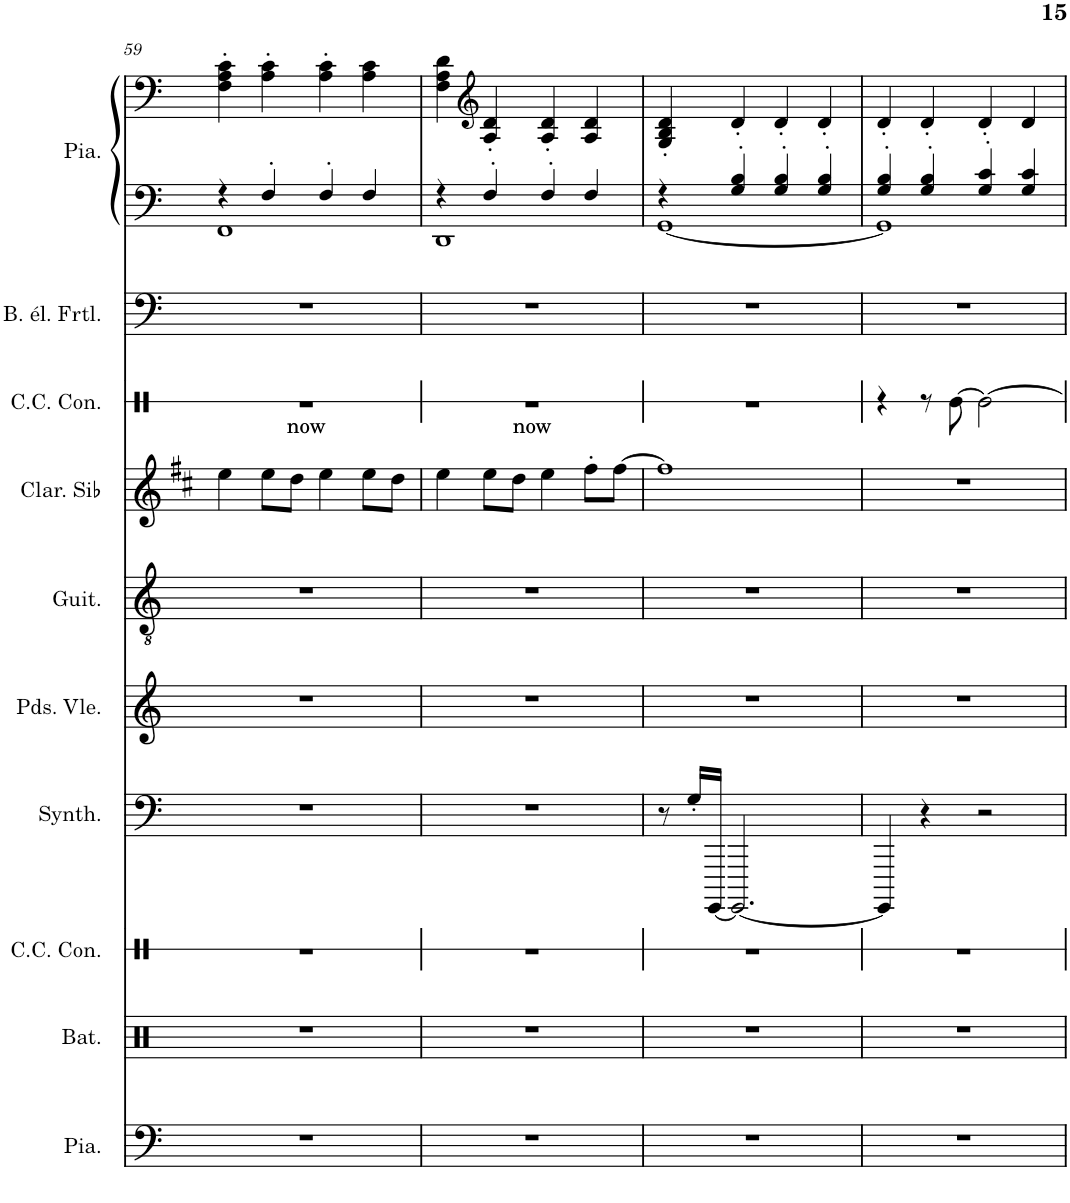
**kern	**kern	**kern	**kern	**kern	**kern	**kern	**kern	**text	**kern	**kern	**kern
*part10	*part9	*part8	*part7	*part6	*part5	*part4	*part3	*part3	*part2	*part1	*part1
*staff11	*staff10	*staff9	*staff8	*staff7	*staff6	*staff5	*staff4	*staff4	*staff3	*staff2	*staff1
*I"Piano	*I"Batterie	*I"Caisse claire de concert	*I"Synthétiseur Pad	*I"Pardessus de viole	*I"Guitare acoustique	*I"Clarinette en Sib	*I"Caisse claire de concert	*	*I"Basse électrique fretless	*I"Piano, Stay	*
*I'Pia.	*I'Bat.	*I'C.C. Con.	*I'Synth.	*I'Pds. Vle.	*I'Guit.	*I'Clar. Sib	*I'C.C. Con.	*	*I'B. él. Frtl.	*I'Pia.	*
!!LO:PB:g=z
*clefF4	*clefX	*clefX	*clefF4	*clefG2	*clefGv2	*clefG2	*clefX	*	*clefF4	*clefF4	*clefG2
*	*	*	*	*	*	*Trd1c2	*	*	*Trd7c12	*	*
*k[]	*k[]	*k[]	*k[]	*k[]	*k[]	*k[f#c#]	*k[]	*	*k[]	*k[]	*k[]
*M4/4	*M4/4	*M4/4	*M4/4	*M4/4	*M4/4	*M4/4	*M4/4	*	*M4/4	*M4/4	*M4/4
=59	=59	=59	=59	=59	=59	=59	=59	=59	=59	=59	=59
*	*	*	*	*	*	*	*	*	*	*^	*
1r	1r	1r	1r	1r	1r	4ee\	1r	now	1r	4r	1FF	4F\' 4A\' 4c\'
.	.	.	.	.	.	8ee\L	.	.	.	4F'/	.	4A\' 4c\'
.	.	.	.	.	.	8dd\J	.	.	.	.	.	.
.	.	.	.	.	.	4ee\	.	.	.	4F'/	.	4A\' 4c\'
.	.	.	.	.	.	8ee\L	.	.	.	4F/	.	4A\ 4c\
.	.	.	.	.	.	8dd\J	.	.	.	.	.	.
=60	=60	=60	=60	=60	=60	=60	=60	=60	=60	=60	=60	=60
1r	1r	1r	1r	1r	1r	4ee\	1r	now	1r	4r	1DD	4F\ 4A\ 4d\
*	*	*	*	*	*	*	*	*	*	*	*	*clefG2
.	.	.	.	.	.	8ee\L	.	.	.	4F'/	.	4A/' 4d/'
.	.	.	.	.	.	8dd\J	.	.	.	.	.	.
.	.	.	.	.	.	4ee\	.	.	.	4F'/	.	4A/' 4d/'
.	.	.	.	.	.	8ff#'\L	.	.	.	4F/	.	4A/ 4d/
.	.	.	.	.	.	[8ff#\J	.	.	.	.	.	.
=61	=61	=61	=61	=61	=61	=61	=61	=61	=61	=61	=61	=61
1r	1r	1r	8r	1r	1r	1ff#]	1r	.	1r	4r	[1GG	4G/' 4B/' 4d/'
.	.	.	16G'/LL	.	.	.	.	.	.	.	.	.
.	.	.	[16GGGG/JJ	.	.	.	.	.	.	.	.	.
.	.	.	2.GGGG/_	.	.	.	.	.	.	4G/' 4B/'	.	4d'/
.	.	.	.	.	.	.	.	.	.	4G/' 4B/'	.	4d'/
.	.	.	.	.	.	.	.	.	.	4G/' 4B/'	.	4d'/
=62	=62	=62	=62	=62	=62	=62	=62	=62	=62	=62	=62	=62
1r	1r	1r	4GGGG/]	1r	1r	1r	4r	.	1r	4G/' 4B/'	1GG]	4d'/
.	.	.	4r	.	.	.	8r	.	.	4G/' 4B/'	.	4d'/
.	.	.	.	.	.	.	[8Re\	.	.	.	.	.
.	.	.	2r	.	.	.	2Re\_	.	.	4G/' 4c/'	.	4d'/
.	.	.	.	.	.	.	.	.	.	4G/ 4c/	.	4d/
*	*	*	*	*	*	*	*	*	*	*v	*v	*
=	=	=	=	=	=	=	=	=	=	=	=
*-	*-	*-	*-	*-	*-	*-	*-	*-	*-	*-	*-
